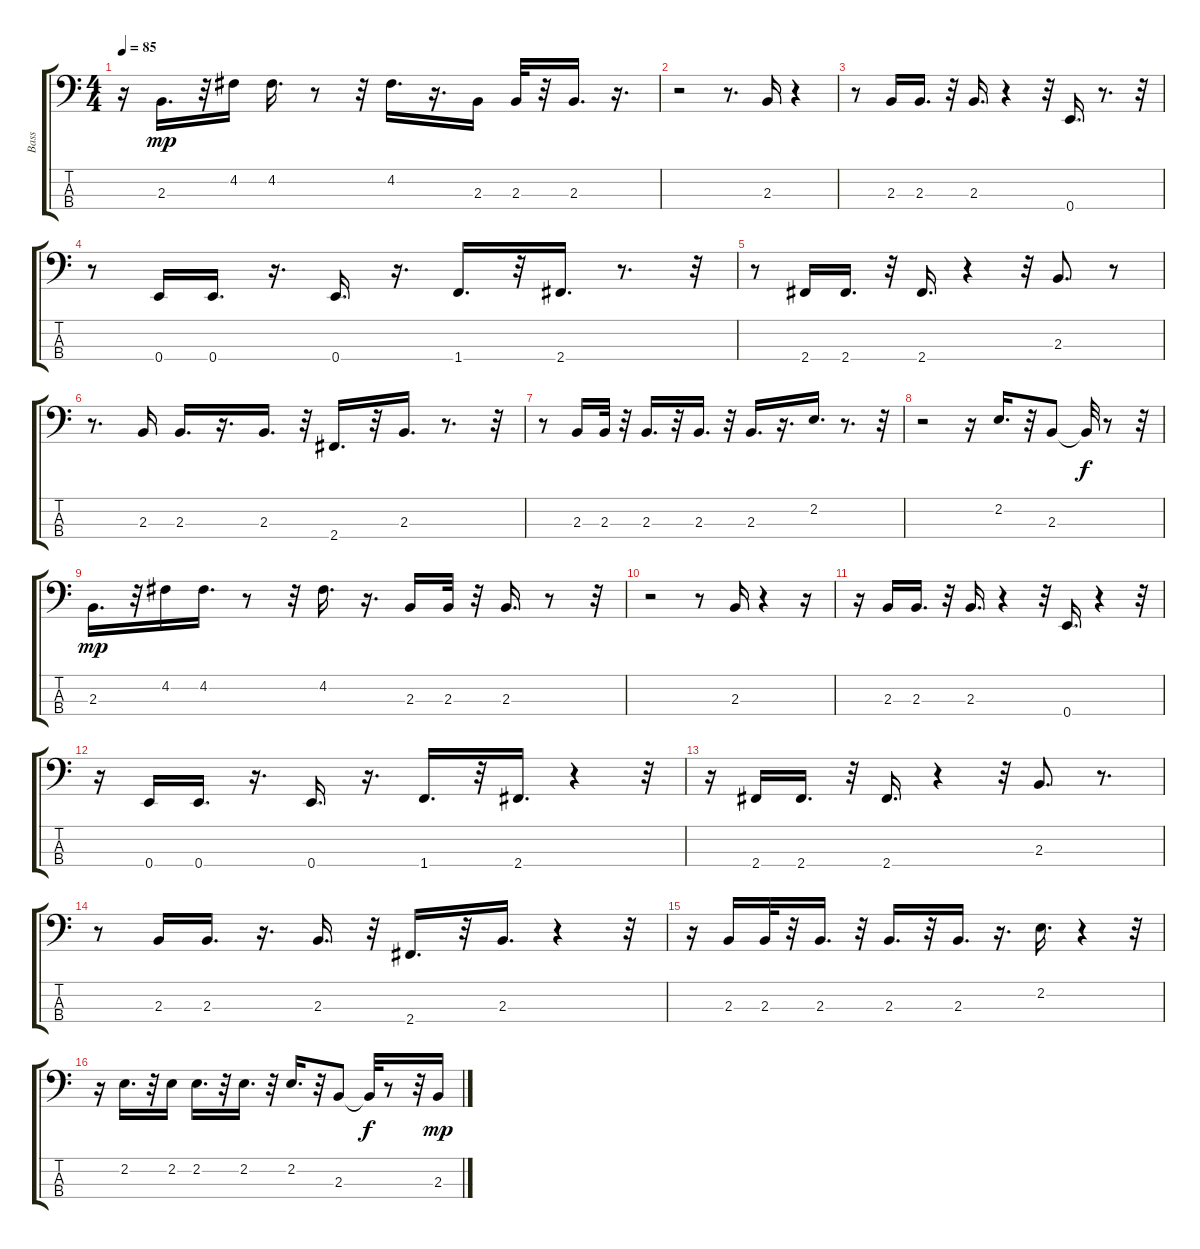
\track ("Bass" "Bass") {instrument electricbassfinger}
\staff {score tabs}
\tuning (G2 D2 A1 E1) {hide}
\ts (4 4)
\tempo 85
\clef f4
\ks c
r.16{dy f} 2.3.16{d dy mp} r.32 4.2.16 4.2.16{d} r.8 r.32 4.2.16{d} r.16{d} 2.3.16 2.3.32 r.32 2.3.16{d} r.16{d} |
r.2 r.8{d} 2.3.16 r.4 |
r.8 2.3.16 2.3.16{d} r.32 2.3.16{d} r.4 r.32 0.4.16{d} r.8{d} r.32 |
r.8 0.4.16 0.4.16{d} r.16{d} 0.4.16{d} r.16{d} 1.4.16{d} r.32 2.4.16{d} r.8{d} r.32 |
r.8 2.4.16 2.4.16{d} r.32 2.4.16{d} r.4 r.32 2.3.8{d} r.8 |
r.8{d} 2.3.16 2.3.16{d} r.16{d} 2.3.16{d} r.32 2.4.16{d} r.32 2.3.16{d} r.8{d} r.32 |
r.8 2.3.16 2.3.32 r.32 2.3.16{d} r.32 2.3.16{d} r.32 2.3.16{d} r.16{d} 2.2.16{d} r.8{d} r.32 |
r.2 r.16 2.2.16{d} r.32 2.3.8 2.3{t}.32{dy f} r.8 r.32 |
2.3.16{d dy mp} r.32 4.2.16 4.2.16{d} r.8 r.32 4.2.16{d} r.16{d} 2.3.16 2.3.32 r.32 2.3.16{d} r.8 r.32 |
r.2 r.8 2.3.16 r.4 r.16 |
r.16 2.3.16 2.3.16{d} r.32 2.3.16{d} r.4 r.32 0.4.16{d} r.4 r.32 |
r.16 0.4.16 0.4.16{d} r.16{d} 0.4.16{d} r.16{d} 1.4.16{d} r.32 2.4.16{d} r.4 r.32 |
r.16 2.4.16 2.4.16{d} r.32 2.4.16{d} r.4 r.32 2.3.8{d} r.8{d} |
r.8 2.3.16 2.3.16{d} r.16{d} 2.3.16{d} r.32 2.4.16{d} r.32 2.3.16{d} r.4 r.32 |
r.16 2.3.16 2.3.32 r.32 2.3.16{d} r.32 2.3.16{d} r.32 2.3.16{d} r.16{d} 2.2.16{d} r.4 r.32 |
r.16 2.2.16{d} r.32 2.2.16 2.2.16{d} r.32 2.2.16{d} r.32 2.2.16{d} r.32 2.3.8 2.3{t}.32{dy f} r.8 r.32 2.3.16{dy mp}
